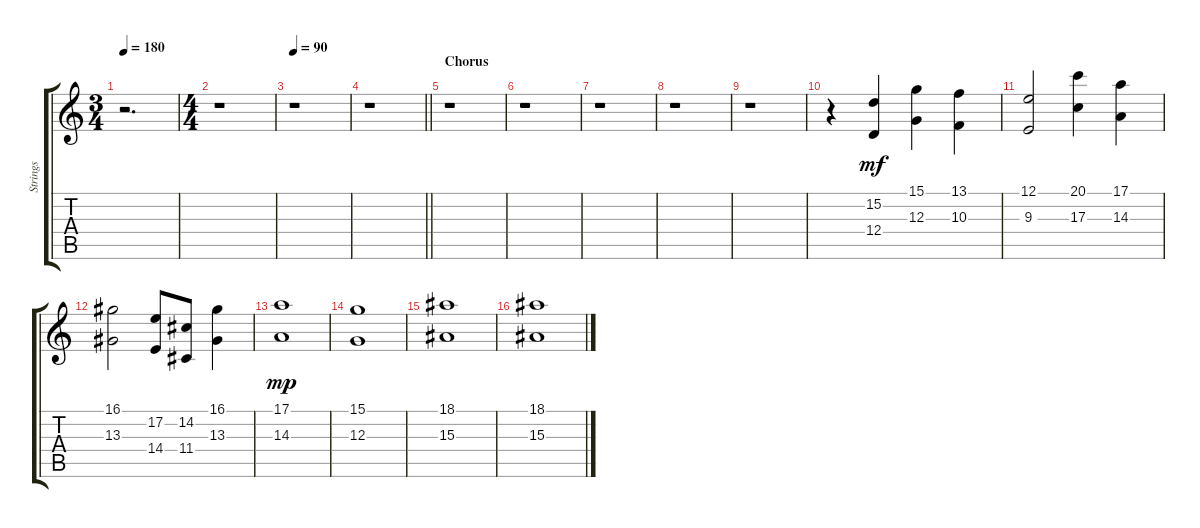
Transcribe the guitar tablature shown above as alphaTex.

\track ("Strings" "Strings") {instrument stringensemble1}
\staff {score tabs}
\tuning (E4 B3 G3 D3 A2 E2) {hide}
\ts (3 4)
\tempo 180
\clef g2
\ks c
r.2{d dy f} |
\ts (4 4)
r.1 |
\tempo 90
r.1 |
\barLineRight lightlight
r.1 |
\section ("" "Chorus")
r.1 |
r.1 |
r.1 |
r.1 |
r.1 |
r.4{balance 5} (15.2 12.4).4{dy mf} (15.1 12.3).4 (13.1 10.3).4 |
(12.1 9.3).2 (20.1 17.3).4 (17.1 14.3).4 |
(16.1 13.3).2 (17.2 14.4).8 (14.2 11.4).8 (16.1 13.3).4 |
(17.1 14.3).1{dy mp} |
(15.1 12.3).1 |
(18.1 15.3).1 |
(18.1 15.3).1
